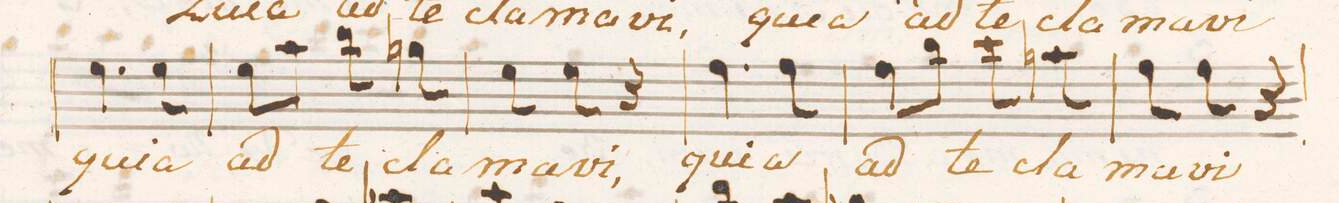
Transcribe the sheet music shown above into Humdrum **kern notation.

**kern	**text
*I"Alto.	*
*clefC3	*
*k[b-e-a-]	*
*M2/4	*
4.f\	qui-
8f\	-a
=26	=26
8f\L	ad
8b-\J	.
8cc\	te
8an\	cla-
=27	=27
8f\	-ma-
8f\	-vi,
4r	.
=28	=28
4.g\	qui-
8g\	-a
=29	=29
8g\L	ad
8cc\J	.
8dd\	te
8bn\	cla-
=30	=30
8g\	-ma-
8g\	-vi
4r	.
=31	=31
*-	*-
